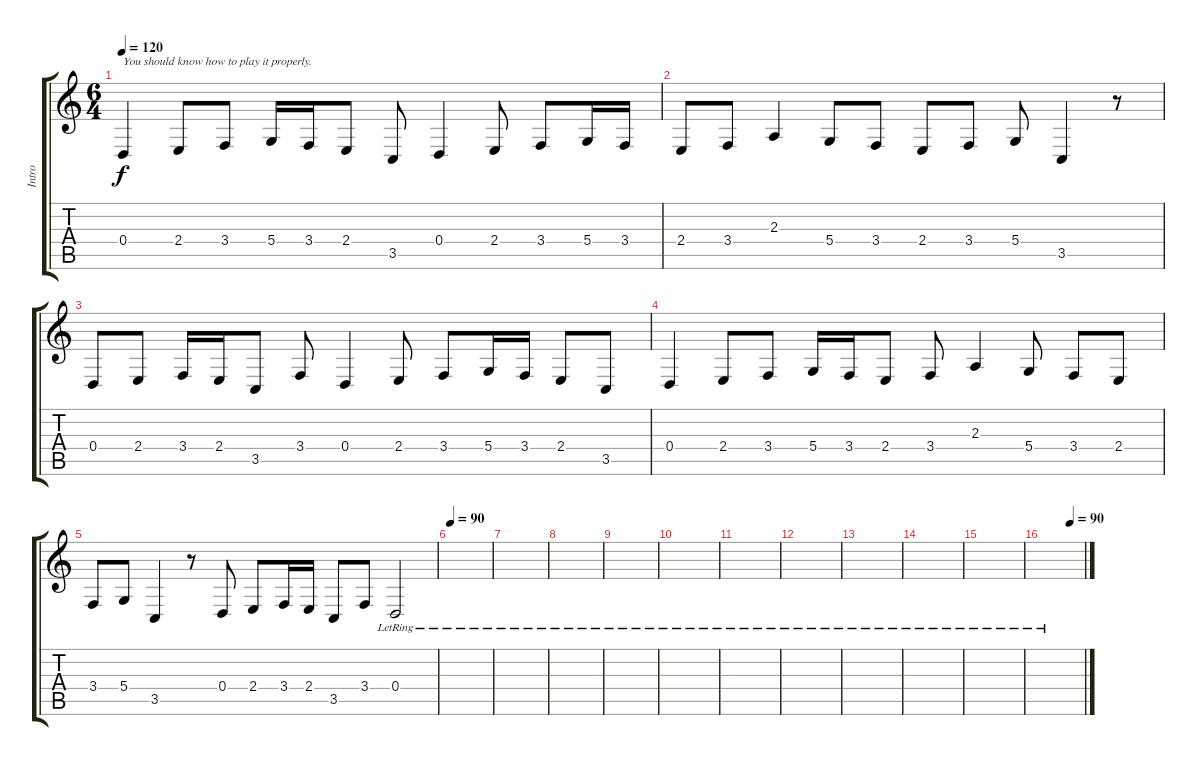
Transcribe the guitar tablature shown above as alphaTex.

\track ("Intro" "Intro") {instrument stringensemble1}
\staff {score tabs}
\tuning (E4 B3 G3 D3 A2 E2) {hide}
\ts (6 4)
\tempo 120
\tempo 80
\tempo 120
\clef g2
\ks c
0.4.4{txt "You should know how to play it properly." dy f instrument stringensemble1} 2.4.8 3.4.8 5.4.16 3.4.16 2.4.8 3.5.8 0.4.4 2.4.8 3.4.8 5.4.16 3.4.16 |
2.4.8 3.4.8 2.3.4 5.4.8 3.4.8 2.4.8 3.4.8 5.4.8 3.5.4 r.8 |
0.4.8 2.4.8 3.4.16 2.4.16 3.5.8 3.4.8 0.4.4 2.4.8 3.4.8 5.4.16 3.4.16 2.4.8 3.5.8 |
0.4.4 2.4.8 3.4.8 5.4.16 3.4.16 2.4.8 3.4.8 2.3.4 5.4.8 3.4.8 2.4.8 |
3.4.8 5.4.8 3.5.4 r.8 0.4.8 2.4.8 3.4.16 2.4.16 3.5.8 3.4.8 0.4{lr}.2 |
\tempo 90
|
|
|
|
|
|
|
|
|
|
\tempo (90 0.6666666666666666)
